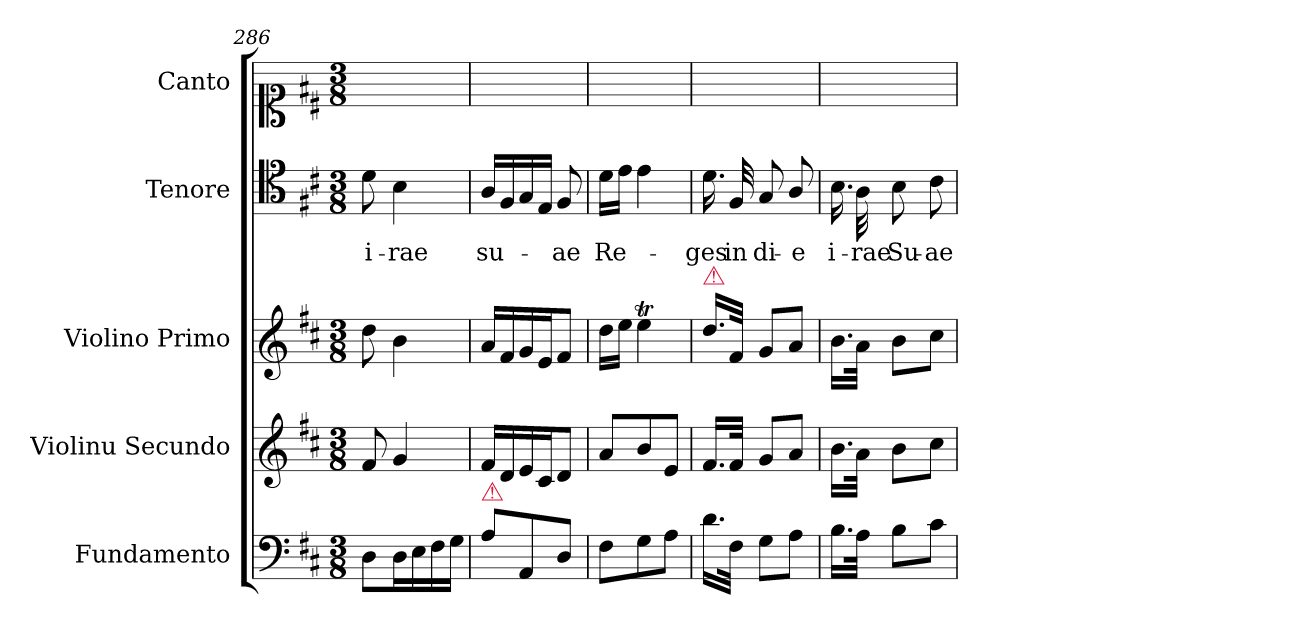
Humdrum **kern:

**kern	**kern	**kern	**kern	**text	**kern
*part5	*part4	*part3	*part2	*part2	*part1
*staff5	*staff4	*staff3	*staff2	*staff2	*staff1
*I"Fundamento	*I"Violinu Secundo	*I"Violino Primo	*I"Tenore	*	*I"Canto
*	*I'vl 2	*I'vl 1	*I'T	*	*
*clefF4	*clefG2	*clefG2	*clefC4	*	*clefC1
*k[f#c#]	*k[f#c#]	*k[f#c#]	*k[f#c#]	*	*k[f#c#]
*D:	*D:	*D:	*	*	*D:
*M3/8	*M3/8	*M3/8	*M3/8	*	*M3/8
=286	=286	=286	=286	=286	=286
8D\L	8f#/	8dd\	8d\	i-	4.ryy
16D\L	4g/	4b\	4B\	-rae	.
16E\	.	.	.	.	.
16F#\	.	.	.	.	.
16G\JJ	.	.	.	.	.
=287	=287	=287	=287	=287	=287
!LO:TX:a:color=crimson:t=⚠	!	!	!	!	!
8A\L	16f#/LL	16a/LL	16A/LL	su-	4.ryy
.	16d/	16f#/	16F#/	.	.
8AA/	16e/	16g/	16G/	.	.
.	16c#/J	16e/J	16E/JJ	.	.
8D/J	8d/J	8f#/J	8F#/	-ae	.
=288	=288	=288	=288	=288	=288
8F#\L	8a/L	16dd\LL	16d\LL	Re-	4.ryy
.	.	16ee\JJ	16e\JJ	.	.
8G\	8b/	4eeT\	4e\	.	.
8A\J	8e/J	.	.	.	.
=289	=289	=289	=289	=289	=289
!	!	!LO:TX:a:color=crimson:t=⚠	!	!	!
16.d\LL	16.f#/LL	16.dd\LL	16.d\	-ges	4.ryy
32F#\JJk	32f#/JJk	32f#/JJk	32F#/	in	.
8G\L	8g/L	8g/L	8G/	di-	.
8A\J	8a/J	8a/J	8A/	-e	.
=290	=290	=290	=290	=290	=290
16.B\LL	16.b\LL	16.b\LL	16.B\	i-	4.ryy
32A\JJk	32a\JJk	32a\JJk	32A\	-rae	.
8B\L	8b\L	8b\L	8B\	Su-	.
8c#\J	8cc#\J	8cc#\J	8c#\	-ae	.
=	=	=	=	=	=
*-	*-	*-	*-	*-	*-
